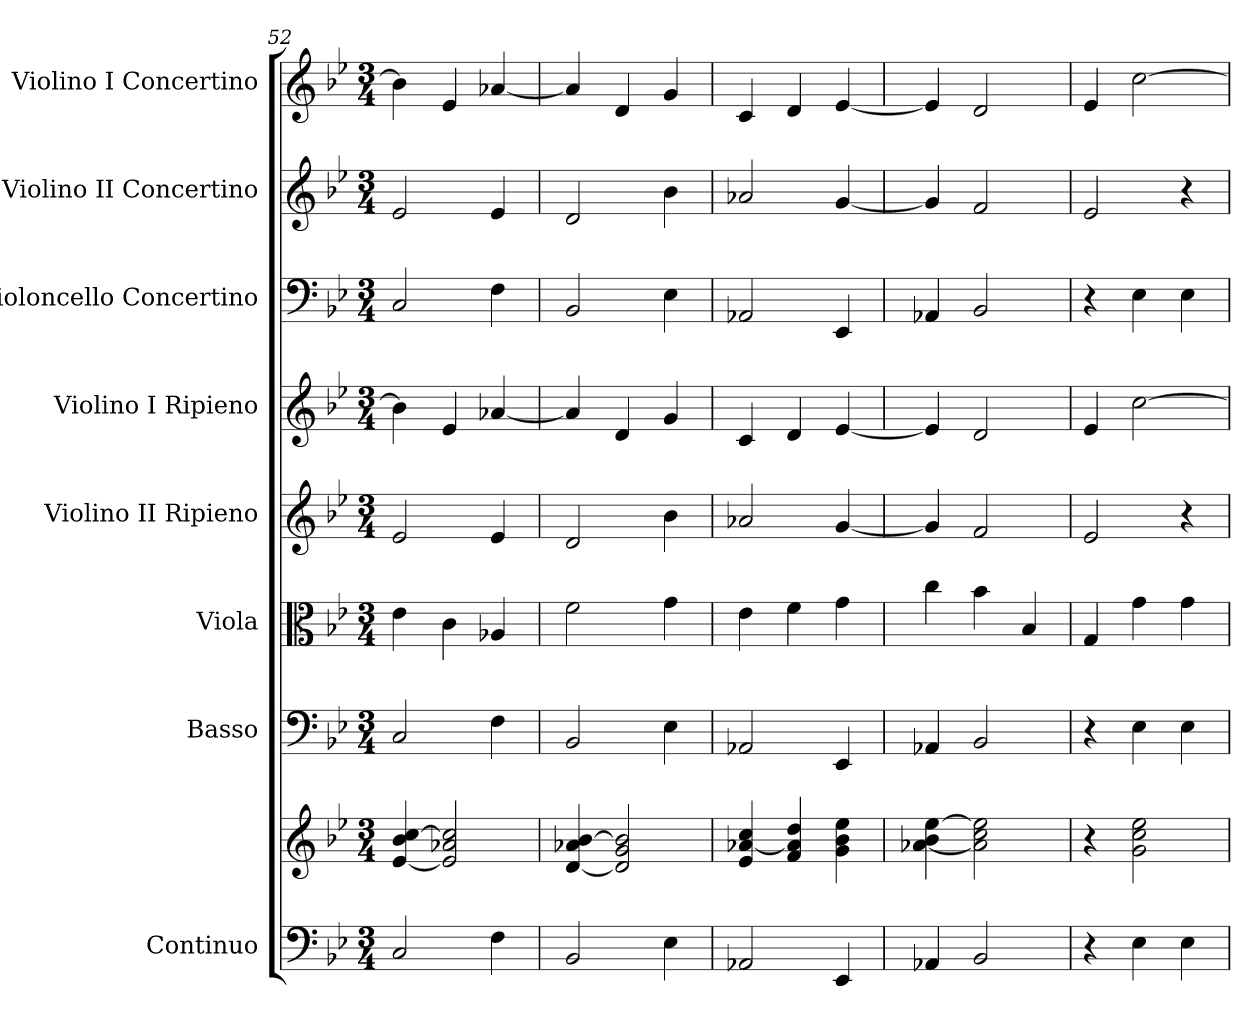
**kern	**kern	**kern	**kern	**kern	**kern	**kern	**kern	**kern
*part8	*part8	*part7	*part6	*part5	*part4	*part3	*part2	*part1
*staff9	*staff8	*staff7	*staff6	*staff5	*staff4	*staff3	*staff2	*staff1
*I"Continuo	*	*I"Basso	*I"Viola	*I"Violino II Ripieno	*I"Violino I Ripieno	*I"Violoncello Concertino	*I"Violino II Concertino	*I"Violino I Concertino
*	*	*	*	*	*	*I'Vc	*I'Vln	*I'Vln
*clefF4	*clefG2	*clefF4	*clefC3	*clefG2	*clefG2	*clefF4	*clefG2	*clefG2
*k[b-e-]	*k[b-e-]	*k[b-e-]	*k[b-e-]	*k[b-e-]	*k[b-e-]	*k[b-e-]	*k[b-e-]	*k[b-e-]
*M3/4	*M3/4	*M3/4	*M3/4	*M3/4	*M3/4	*M3/4	*M3/4	*M3/4
=52	=52	=52	=52	=52	=52	=52	=52	=52
2C/	[4e-/ 4b-/ [4cc/	2C/	4e-\	2e-/	4b-\]	2C/	2e-/	4b-\]
.	2e-/] 2a-X/ 2cc/]	.	4c\	.	4e-/	.	.	4e-/
4F\	.	4F\	4A-X/	4e-/	[4a-X/	4F\	4e-/	[4a-X/
=53	=53	=53	=53	=53	=53	=53	=53	=53
2BB-/	[4d/ 4a-X/ [4b-/	2BB-/	2f\	2d/	4a-/]	2BB-/	2d/	4a-/]
.	2d/] 2g/ 2b-/]	.	.	.	4d/	.	.	4d/
4E-\	.	4E-\	4g\	4b-\	4g/	4E-\	4b-\	4g/
=54	=54	=54	=54	=54	=54	=54	=54	=54
2AA-X/	4e-/ [4a-X/ 4cc/	2AA-X/	4e-\	2a-X/	4c/	2AA-X/	2a-X/	4c/
.	4f/ 4a-/] 4dd/	.	4f\	.	4d/	.	.	4d/
4EE-/	4g\ 4b-\ 4ee-\	4EE-/	4g\	[4g/	[4e-/	4EE-/	[4g/	[4e-/
=55	=55	=55	=55	=55	=55	=55	=55	=55
4AA-X/	[4a-X\ 4b-\ [4ee-\	4AA-X/	4cc\	4g/]	4e-/]	4AA-X/	4g/]	4e-/]
2BB-/	2a-\] 2cc\ 2ee-\]	2BB-/	4b-\	2f/	2d/	2BB-/	2f/	2d/
.	.	.	4B-/	.	.	.	.	.
=56	=56	=56	=56	=56	=56	=56	=56	=56
4r	4r	4r	4G/	2e-/	4e-/	4r	2e-/	4e-/
4E-\	2g\ 2cc\ 2ee-\	4E-\	4g\	.	[2cc\	4E-\	.	[2cc\
4E-\	.	4E-\	4g\	4r	.	4E-\	4r	.
=	=	=	=	=	=	=	=	=
*-	*-	*-	*-	*-	*-	*-	*-	*-
